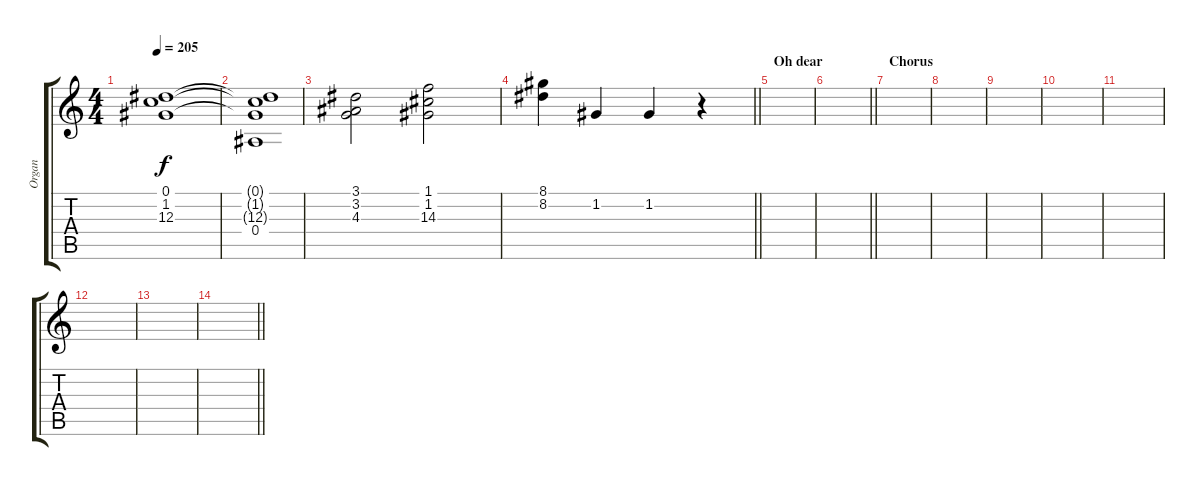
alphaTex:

\track ("Organ" "Organ") {instrument rockorgan}
\staff {score tabs}
\tuning (C5 G4 Eb4 Bb3 F3 C3) {hide}
\ts (4 4)
\tempo 205
\clef g2
\ks c
(0.1 1.2 12.3).1{dy f} |
(0.1{t} 1.2{t} 12.3{t} 0.4).1 |
(3.1 3.2 4.3).2 (1.1 1.2 14.3).2 |
\barLineRight lightlight
(8.1 8.2).4 1.2.4 1.2.4 r.4 |
\section ("" "Oh dear")
|
\barLineRight lightlight
|
\section ("" "Chorus")
|
|
|
|
|
|
|
\barLineRight lightlight
